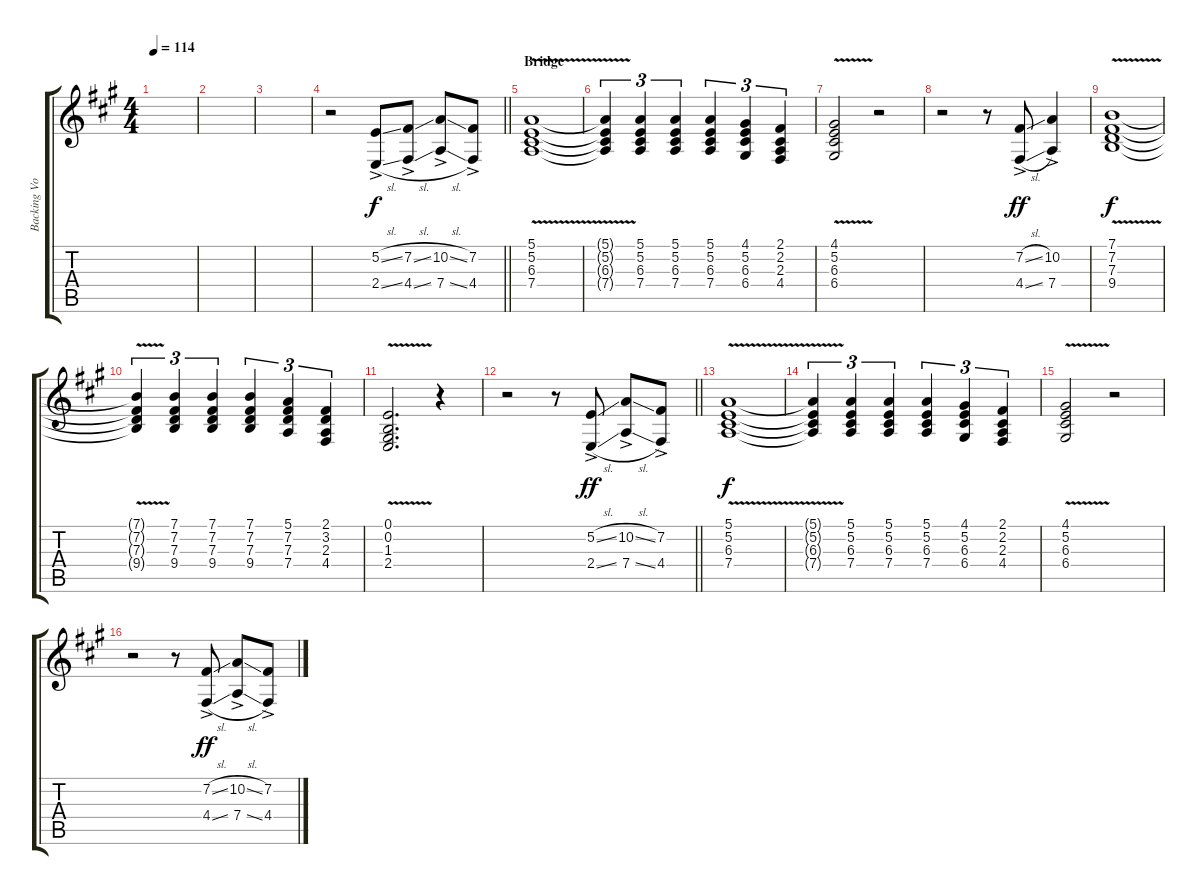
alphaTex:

\track ("Backing Vocals" "Backing Vo") {instrument choiraahs}
\staff {score tabs}
\tuning (E4 B3 G3 D3 A2 E2) {hide}
\ts (4 4)
\tempo 114
\clef g2
\ks a
|
|
|
\barLineRight lightlight
r.2 (5.2{sl ac} 2.4{sl ac}).8 (7.2{sl ac} 4.4{sl ac}).8 (10.2{sl ac} 7.4{sl ac}).8 (7.2{ac} 4.4{ac}).8 |
\section ("" "Bridge")
(5.1{v} 5.2{v} 6.3{v} 7.4{v}).1{dy f} |
(5.1{t} 5.2{t} 6.3{t} 7.4{t}).4{tu (3 2)} (5.1 5.2 6.3 7.4).4{tu (3 2)} (5.1 5.2 6.3 7.4).4{tu (3 2)} (5.1 5.2 6.3 7.4).4{tu (3 2)} (4.1 5.2 6.3 6.4).4{tu (3 2)} (2.1 2.2 2.3 4.4).4{tu (3 2)} |
(4.1{v} 5.2{v} 6.3{v} 6.4{v}).2 r.2 |
r.2 r.8 (7.2{sl ac} 4.4{sl ac}).8{dy ff} (10.2{ac} 7.4{ac}).4 |
(7.1{v} 7.2{v} 7.3{v} 9.4{v}).1{dy f} |
(7.1{t} 7.2{t} 7.3{t} 9.4{t}).4{tu (3 2)} (7.1 7.2 7.3 9.4).4{tu (3 2)} (7.1 7.2 7.3 9.4).4{tu (3 2)} (7.1 7.2 7.3 9.4).4{tu (3 2)} (5.1 7.2 7.3 7.4).4{tu (3 2)} (2.1 3.2 2.3 4.4).4{tu (3 2)} |
(0.1{v} 0.2{v} 1.3{v} 2.4{v}).2{d} r.4 |
\barLineRight lightlight
r.2 r.8 (5.2{sl ac} 2.4{sl ac}).8{dy ff} (10.2{sl ac} 7.4{sl ac}).8 (7.2{ac} 4.4{ac}).8 |
(5.1{v} 5.2{v} 6.3{v} 7.4{v}).1{dy f} |
(5.1{t} 5.2{t} 6.3{t} 7.4{t}).4{tu (3 2)} (5.1 5.2 6.3 7.4).4{tu (3 2)} (5.1 5.2 6.3 7.4).4{tu (3 2)} (5.1 5.2 6.3 7.4).4{tu (3 2)} (4.1 5.2 6.3 6.4).4{tu (3 2)} (2.1 2.2 2.3 4.4).4{tu (3 2)} |
(4.1{v} 5.2{v} 6.3{v} 6.4{v}).2 r.2 |
r.2 r.8 (7.2{sl ac} 4.4{sl ac}).8{dy ff} (10.2{sl ac} 7.4{sl ac}).8 (7.2{ac} 4.4{ac}).8
